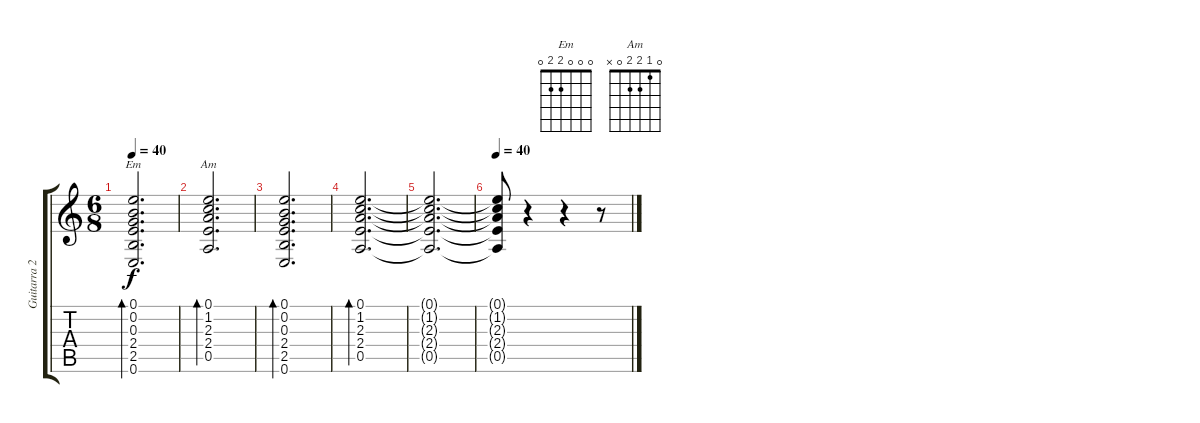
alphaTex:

\track ("Guitarra 2" "Guitarra 2") {instrument acousticguitarnylon}
\staff {score tabs}
\tuning (E4 B3 G3 D3 A2 E2) {hide}
\chord ("Em" 0 0 0 2 2 0)
\chord ("Am" 0 1 2 2 0 x)
\ts (6 8)
\tempo 40
\clef g2
\ks c
(0.1 0.2 0.3 2.4 2.5 0.6).2{d bd 120 ch "Em" dy f} |
(0.1 1.2 2.3 2.4 0.5).2{d bd 120 ch "Am"} |
(0.1 0.2 0.3 2.4 2.5 0.6).2{d bd 120} |
(0.1 1.2 2.3 2.4 0.5).2{d bd 120} |
(0.1{t} 1.2{t} 2.3{t} 2.4{t} 0.5{t}).2{d} |
\tempo 40
(0.1{t} 1.2{t} 2.3{t} 2.4{t} 0.5{t}).8 r.4 r.4 r.8
